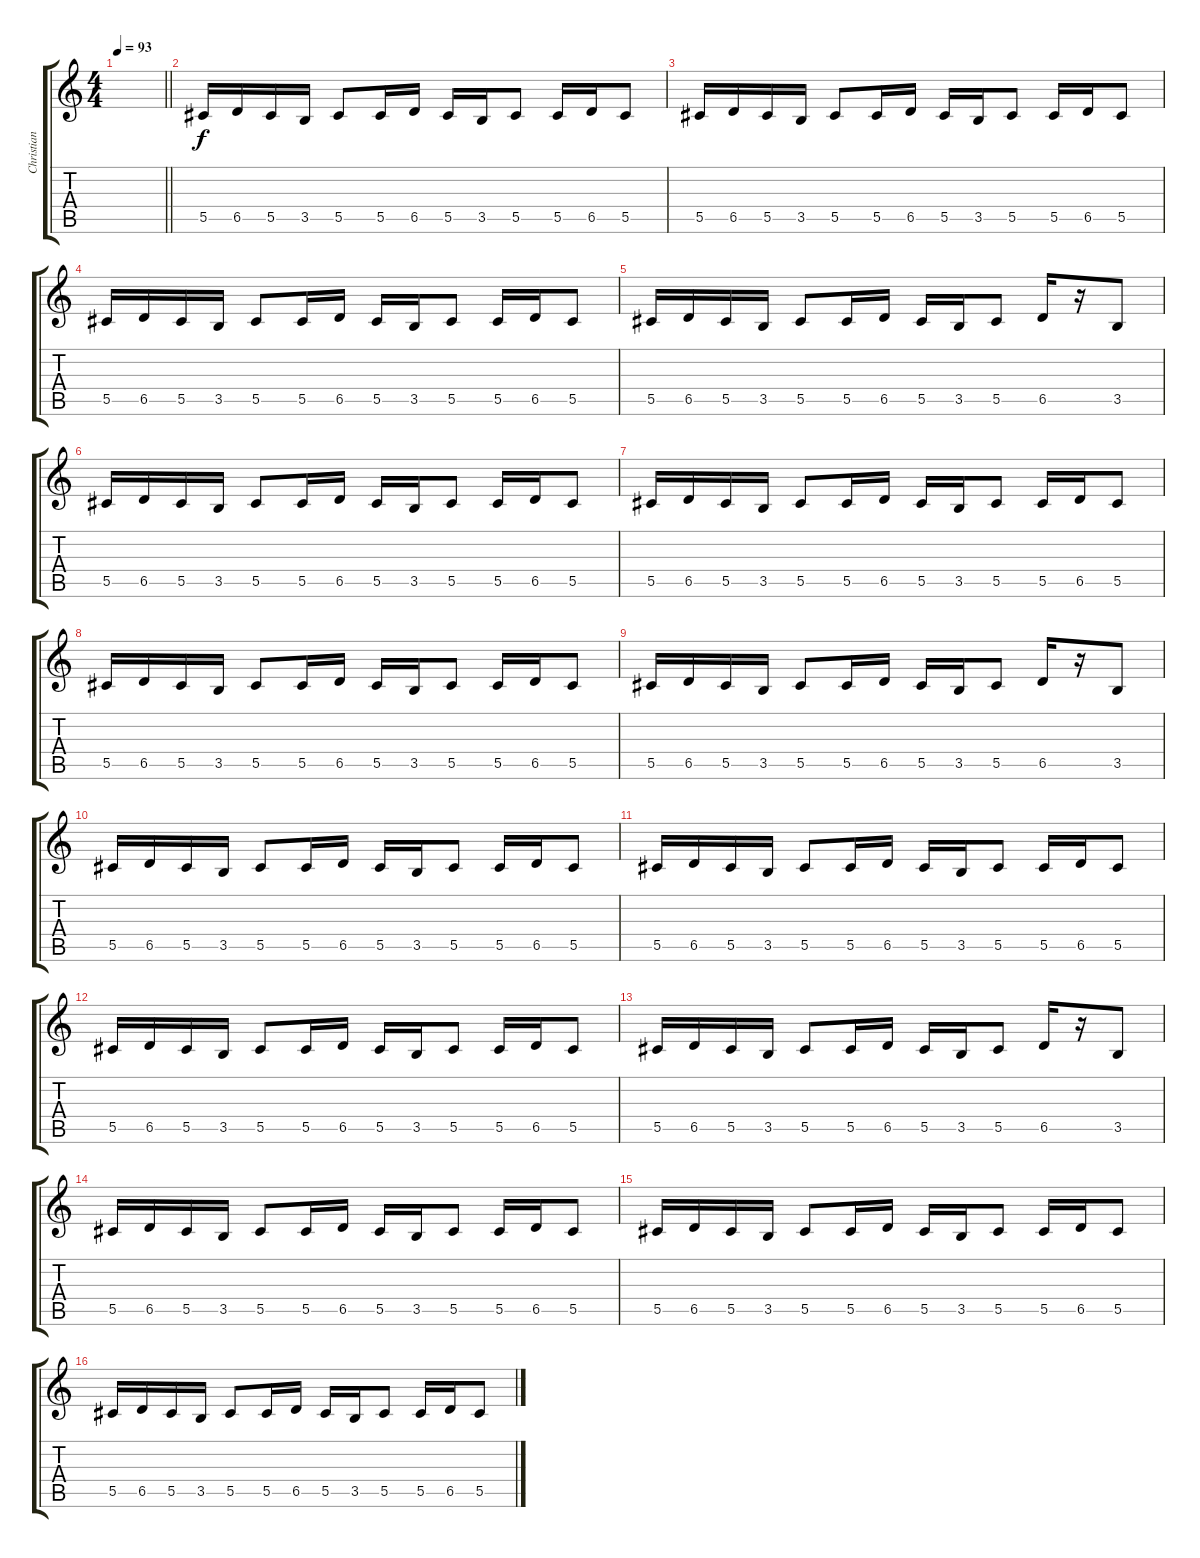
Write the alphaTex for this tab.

\track ("Christian \"X-ti\" Bystron" "Christian ") {instrument distortionguitar}
\staff {score tabs}
\tuning (Eb4 Bb3 Gb3 Db3 Ab2 Db2) {hide}
\ts (4 4)
\tempo 93
\clef g2
\barLineRight lightlight
\ks c
|
5.5.16 6.5.16 5.5.16 3.5.16 5.5.8 5.5.16 6.5.16 5.5.16 3.5.16 5.5.8 5.5.16 6.5.16 5.5.8 |
5.5.16 6.5.16 5.5.16 3.5.16 5.5.8 5.5.16 6.5.16 5.5.16 3.5.16 5.5.8 5.5.16 6.5.16 5.5.8 |
5.5.16 6.5.16 5.5.16 3.5.16 5.5.8 5.5.16 6.5.16 5.5.16 3.5.16 5.5.8 5.5.16 6.5.16 5.5.8 |
5.5.16 6.5.16 5.5.16 3.5.16 5.5.8 5.5.16 6.5.16 5.5.16 3.5.16 5.5.8 6.5.16 r.16 3.5.8 |
5.5.16 6.5.16 5.5.16 3.5.16 5.5.8 5.5.16 6.5.16 5.5.16 3.5.16 5.5.8 5.5.16 6.5.16 5.5.8 |
5.5.16 6.5.16 5.5.16 3.5.16 5.5.8 5.5.16 6.5.16 5.5.16 3.5.16 5.5.8 5.5.16 6.5.16 5.5.8 |
5.5.16 6.5.16 5.5.16 3.5.16 5.5.8 5.5.16 6.5.16 5.5.16 3.5.16 5.5.8 5.5.16 6.5.16 5.5.8 |
5.5.16 6.5.16 5.5.16 3.5.16 5.5.8 5.5.16 6.5.16 5.5.16 3.5.16 5.5.8 6.5.16 r.16 3.5.8 |
5.5.16 6.5.16 5.5.16 3.5.16 5.5.8 5.5.16 6.5.16 5.5.16 3.5.16 5.5.8 5.5.16 6.5.16 5.5.8 |
5.5.16 6.5.16 5.5.16 3.5.16 5.5.8 5.5.16 6.5.16 5.5.16 3.5.16 5.5.8 5.5.16 6.5.16 5.5.8 |
5.5.16 6.5.16 5.5.16 3.5.16 5.5.8 5.5.16 6.5.16 5.5.16 3.5.16 5.5.8 5.5.16 6.5.16 5.5.8 |
5.5.16 6.5.16 5.5.16 3.5.16 5.5.8 5.5.16 6.5.16 5.5.16 3.5.16 5.5.8 6.5.16 r.16 3.5.8 |
5.5.16 6.5.16 5.5.16 3.5.16 5.5.8 5.5.16 6.5.16 5.5.16 3.5.16 5.5.8 5.5.16 6.5.16 5.5.8 |
5.5.16 6.5.16 5.5.16 3.5.16 5.5.8 5.5.16 6.5.16 5.5.16 3.5.16 5.5.8 5.5.16 6.5.16 5.5.8 |
5.5.16 6.5.16 5.5.16 3.5.16 5.5.8 5.5.16 6.5.16 5.5.16 3.5.16 5.5.8 5.5.16 6.5.16 5.5.8
